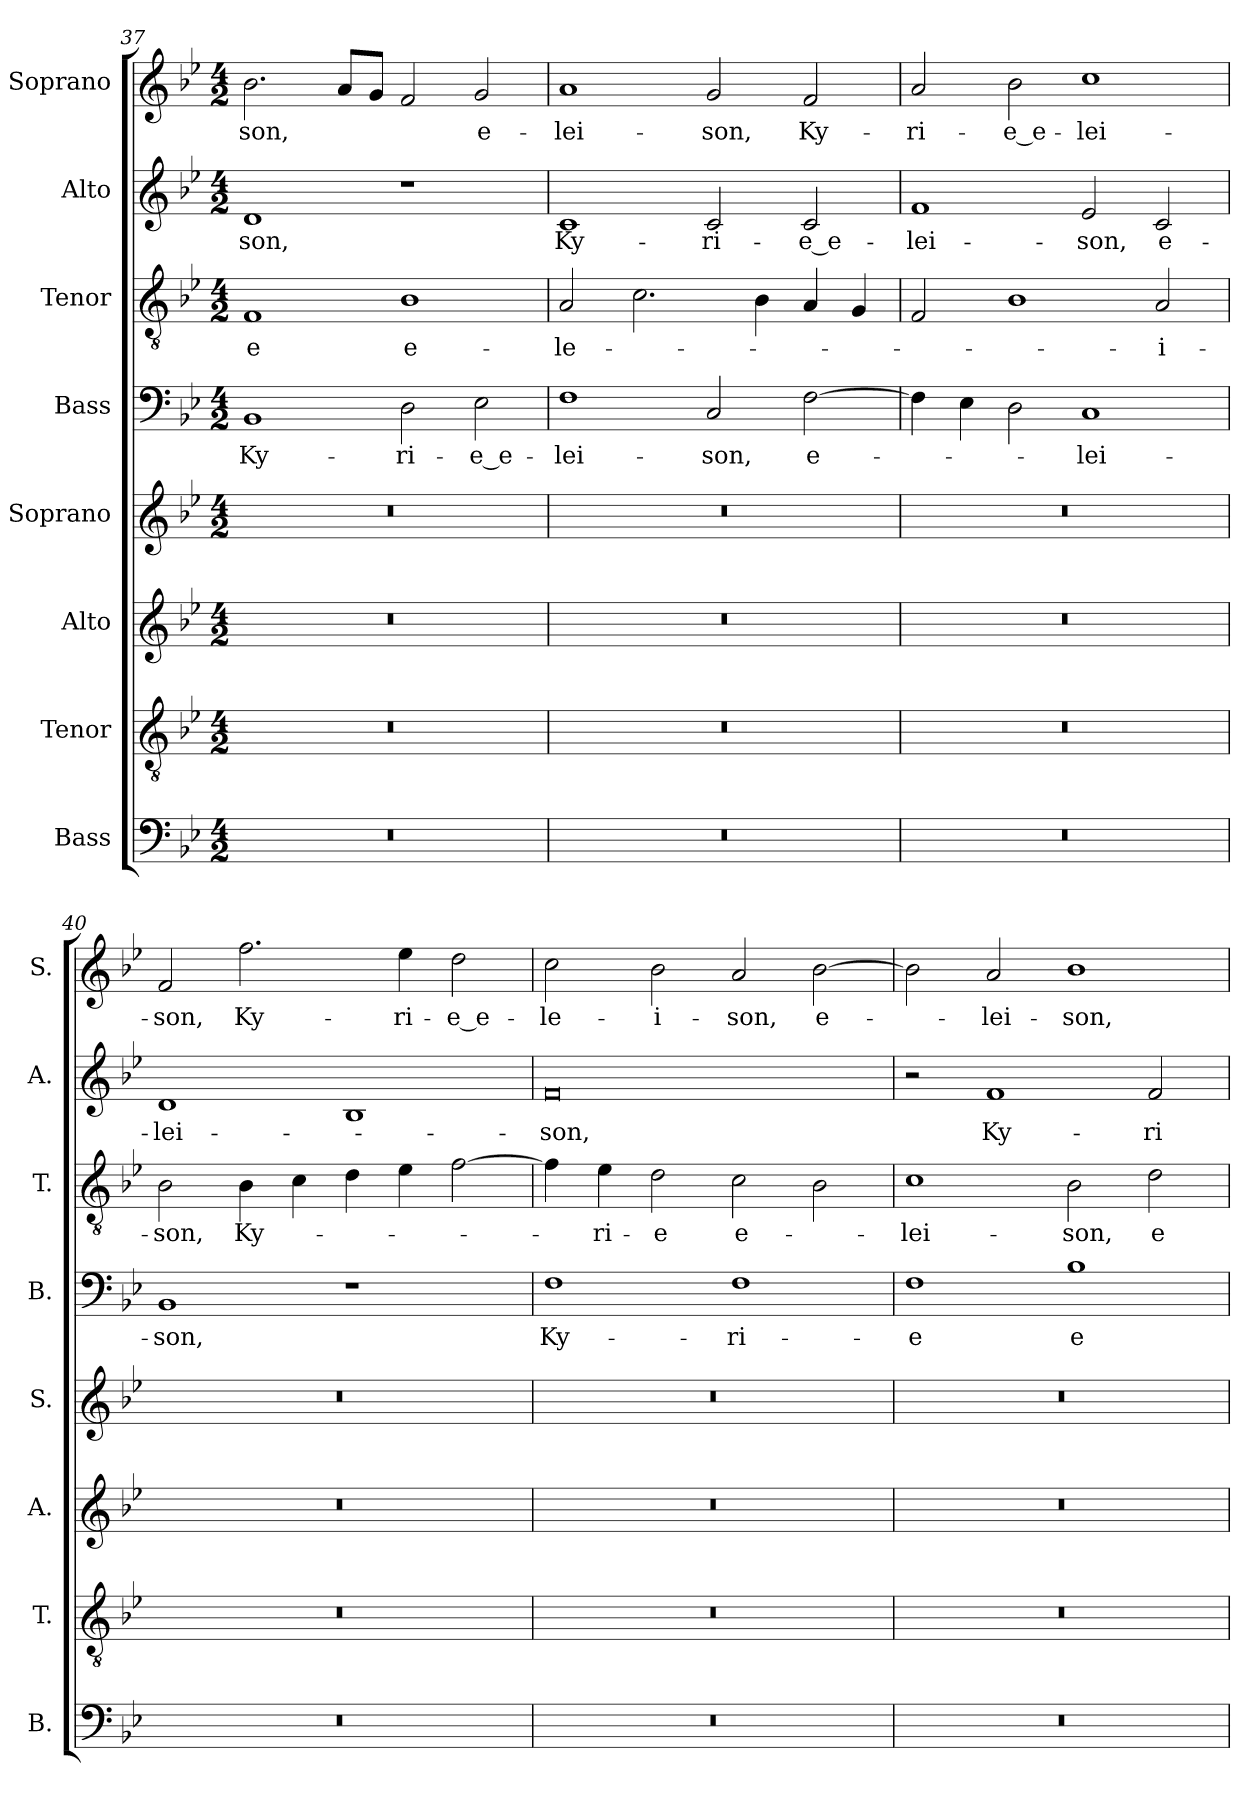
**kern	**kern	**kern	**kern	**kern	**text	**kern	**text	**kern	**text	**kern	**text
*part8	*part7	*part6	*part5	*part4	*part4	*part3	*part3	*part2	*part2	*part1	*part1
*staff8	*staff7	*staff6	*staff5	*staff4	*staff4	*staff3	*staff3	*staff2	*staff2	*staff1	*staff1
*I"Bass	*I"Tenor	*I"Alto	*I"Soprano	*I"Bass	*	*I"Tenor	*	*I"Alto	*	*I"Soprano	*
*I'B.	*I'T.	*I'A.	*I'S.	*I'B.	*	*I'T.	*	*I'A.	*	*I'S.	*
!!LO:LB:g=z
*clefF4	*clefGv2	*clefG2	*clefG2	*clefF4	*	*clefGv2	*	*clefG2	*	*clefG2	*
*	*ITrd7c12	*	*	*	*	*ITrd7c12	*	*	*	*	*
*k[b-e-]	*k[b-e-]	*k[b-e-]	*k[b-e-]	*k[b-e-]	*	*k[b-e-]	*	*k[b-e-]	*	*k[b-e-]	*
*B-:	*B-:	*B-:	*B-:	*B-:	*	*B-:	*	*B-:	*	*B-:	*
*M4/2	*M4/2	*M4/2	*M4/2	*M4/2	*	*M4/2	*	*M4/2	*	*M4/2	*
=37	=37	=37	=37	=37	=37	=37	=37	=37	=37	=37	=37
!LO:N:vis=1	!LO:N:vis=1	!LO:N:vis=1	!LO:N:vis=1	!	!	!	!	!	!	!	!
!	!	!	!	!	!LO:LY:b:color=#000000	!	!	!	!	!	!
!	!	!	!	!	!	!	!LO:LY:b:color=#000000	!	!	!	!
!	!	!	!	!	!	!	!	!	!LO:LY:b:color=#000000	!	!
!	!	!	!	!	!	!	!	!	!	!	!LO:LY:b:color=#000000
0r	0r	0r	0r	1BB-i	Ky-	1FFi	-e	1di	-son,	2.b-i\	-son,
.	.	.	.	.	.	.	.	.	.	8ai/L	.
.	.	.	.	.	.	.	.	.	.	8gi/J	.
!	!	!	!	!	!LO:LY:b:color=#000000	!	!	!	!	!	!
!	!	!	!	!	!	!	!LO:LY:b:color=#000000	!	!	!	!
.	.	.	.	2Di\	-ri-	1BB-i	e-	1r	.	2fi/	.
!	!	!	!	!	!LO:LY:b:color=#000000	!	!	!	!	!	!
!	!	!	!	!	!	!	!	!	!	!	!LO:LY:b:color=#000000
.	.	.	.	2E-i\	-e_e-	.	.	.	.	2gi/	e-
=38	=38	=38	=38	=38	=38	=38	=38	=38	=38	=38	=38
!LO:N:vis=1	!LO:N:vis=1	!LO:N:vis=1	!LO:N:vis=1	!	!	!	!	!	!	!	!
!	!	!	!	!	!LO:LY:b:color=#000000	!	!	!	!	!	!
!	!	!	!	!	!	!	!LO:LY:b:color=#000000	!	!	!	!
!	!	!	!	!	!	!	!	!	!LO:LY:b:color=#000000	!	!
!	!	!	!	!	!	!	!	!	!	!	!LO:LY:b:color=#000000
0r	0r	0r	0r	1Fi	-lei-	2AAi/	-le-	1ci	Ky-	1ai	-lei-
.	.	.	.	.	.	2.Ci\	.	.	.	.	.
!	!	!	!	!	!LO:LY:b:color=#000000	!	!	!	!	!	!
!	!	!	!	!	!	!	!	!	!LO:LY:b:color=#000000	!	!
!	!	!	!	!	!	!	!	!	!	!	!LO:LY:b:color=#000000
.	.	.	.	2Ci/	-son,	.	.	2ci/	-ri-	2gi/	-son,
.	.	.	.	.	.	4BB-i\	.	.	.	.	.
!	!	!	!	!	!LO:LY:b:color=#000000	!	!	!	!	!	!
!	!	!	!	!	!	!	!	!	!LO:LY:b:color=#000000	!	!
!	!	!	!	!	!	!	!	!	!	!	!LO:LY:b:color=#000000
.	.	.	.	[2Fi\	e-	4AAi/	.	2ci/	-e_e-	2fi/	Ky-
.	.	.	.	.	.	4GGi/	.	.	.	.	.
=39	=39	=39	=39	=39	=39	=39	=39	=39	=39	=39	=39
!LO:N:vis=1	!LO:N:vis=1	!LO:N:vis=1	!LO:N:vis=1	!	!	!	!	!	!	!	!
!	!	!	!	!	!	!	!	!	!LO:LY:b:color=#000000	!	!
!	!	!	!	!	!	!	!	!	!	!	!LO:LY:b:color=#000000
0r	0r	0r	0r	4Fi\]	.	2FFi/	.	1fi	-lei-	2ai/	-ri-
.	.	.	.	4E-i\	.	.	.	.	.	.	.
!	!	!	!	!	!	!	!	!	!	!	!LO:LY:b:color=#000000
.	.	.	.	2Di\	.	1BB-i	.	.	.	2b-i\	-e_e-
!	!	!	!	!	!LO:LY:b:color=#000000	!	!	!	!	!	!
!	!	!	!	!	!	!	!	!	!LO:LY:b:color=#000000	!	!
!	!	!	!	!	!	!	!	!	!	!	!LO:LY:b:color=#000000
.	.	.	.	1Ci	-lei-	.	.	2e-i/	-son,	1cci	-lei-
!	!	!	!	!	!	!	!LO:LY:b:color=#000000	!	!	!	!
!	!	!	!	!	!	!	!	!	!LO:LY:b:color=#000000	!	!
.	.	.	.	.	.	2AAi/	-i-	2ci/	e-	.	.
=40	=40	=40	=40	=40	=40	=40	=40	=40	=40	=40	=40
!LO:N:vis=1	!LO:N:vis=1	!LO:N:vis=1	!LO:N:vis=1	!	!	!	!	!	!	!	!
!	!	!	!	!	!LO:LY:b:color=#000000	!	!	!	!	!	!
!	!	!	!	!	!	!	!LO:LY:b:color=#000000	!	!	!	!
!	!	!	!	!	!	!	!	!	!LO:LY:b:color=#000000	!	!
!	!	!	!	!	!	!	!	!	!	!	!LO:LY:b:color=#000000
0r	0r	0r	0r	1BB-i	-son,	2BB-i\	-son,	1di	-lei-	2fi/	-son,
!	!	!	!	!	!	!	!LO:LY:b:color=#000000	!	!	!	!
!	!	!	!	!	!	!	!	!	!	!	!LO:LY:b:color=#000000
.	.	.	.	.	.	4BB-i\	Ky-	.	.	2.ffi\	Ky-
.	.	.	.	.	.	4Ci\	.	.	.	.	.
.	.	.	.	1r	.	4Di\	.	1B-i	.	.	.
!	!	!	!	!	!	!	!	!	!	!	!LO:LY:b:color=#000000
.	.	.	.	.	.	4E-i\	.	.	.	4ee-i\	-ri-
!	!	!	!	!	!	!	!	!	!	!	!LO:LY:b:color=#000000
.	.	.	.	.	.	[2Fi\	.	.	.	2ddi\	-e_e-
=41	=41	=41	=41	=41	=41	=41	=41	=41	=41	=41	=41
!LO:N:vis=1	!LO:N:vis=1	!LO:N:vis=1	!LO:N:vis=1	!	!	!	!	!	!	!	!
!	!	!	!	!	!LO:LY:b:color=#000000	!	!	!	!	!	!
!	!	!	!	!	!	!	!	!	!LO:LY:b:color=#000000	!	!
!	!	!	!	!	!	!	!	!	!	!	!LO:LY:b:color=#000000
0r	0r	0r	0r	1Fi	Ky-	4Fi\]	.	0fi	-son,	2cci\	-le-
!	!	!	!	!	!	!	!LO:LY:b:color=#000000	!	!	!	!
.	.	.	.	.	.	4E-i\	-ri-	.	.	.	.
!	!	!	!	!	!	!	!LO:LY:b:color=#000000	!	!	!	!
!	!	!	!	!	!	!	!	!	!	!	!LO:LY:b:color=#000000
.	.	.	.	.	.	2Di\	-e	.	.	2b-i\	-i-
!	!	!	!	!	!LO:LY:b:color=#000000	!	!	!	!	!	!
!	!	!	!	!	!	!	!LO:LY:b:color=#000000	!	!	!	!
!	!	!	!	!	!	!	!	!	!	!	!LO:LY:b:color=#000000
.	.	.	.	1Fi	-ri-	2Ci\	e-	.	.	2ai/	-son,
!	!	!	!	!	!	!	!	!	!	!	!LO:LY:b:color=#000000
.	.	.	.	.	.	2BB-i\	.	.	.	[2b-i\	e-
=42	=42	=42	=42	=42	=42	=42	=42	=42	=42	=42	=42
!LO:N:vis=1	!LO:N:vis=1	!LO:N:vis=1	!LO:N:vis=1	!	!	!	!	!	!	!	!
!	!	!	!	!	!LO:LY:b:color=#000000	!	!	!	!	!	!
!	!	!	!	!	!	!	!LO:LY:b:color=#000000	!	!	!	!
0r	0r	0r	0r	1Fi	-e	1Ci	-lei-	2r	.	2b-i\]	.
!	!	!	!	!	!	!	!	!	!LO:LY:b:color=#000000	!	!
!	!	!	!	!	!	!	!	!	!	!	!LO:LY:b:color=#000000
.	.	.	.	.	.	.	.	1fi	Ky-	2ai/	-lei-
!	!	!	!	!	!LO:LY:b:color=#000000	!	!	!	!	!	!
!	!	!	!	!	!	!	!LO:LY:b:color=#000000	!	!	!	!
!	!	!	!	!	!	!	!	!	!	!	!LO:LY:b:color=#000000
.	.	.	.	1B-i	e-	2BB-i\	-son,	.	.	1b-i	-son,
!	!	!	!	!	!	!	!LO:LY:b:color=#000000	!	!	!	!
!	!	!	!	!	!	!	!	!	!LO:LY:b:color=#000000	!	!
.	.	.	.	.	.	2Di\	e-	2fi/	-ri-	.	.
=	=	=	=	=	=	=	=	=	=	=	=
*-	*-	*-	*-	*-	*-	*-	*-	*-	*-	*-	*-
